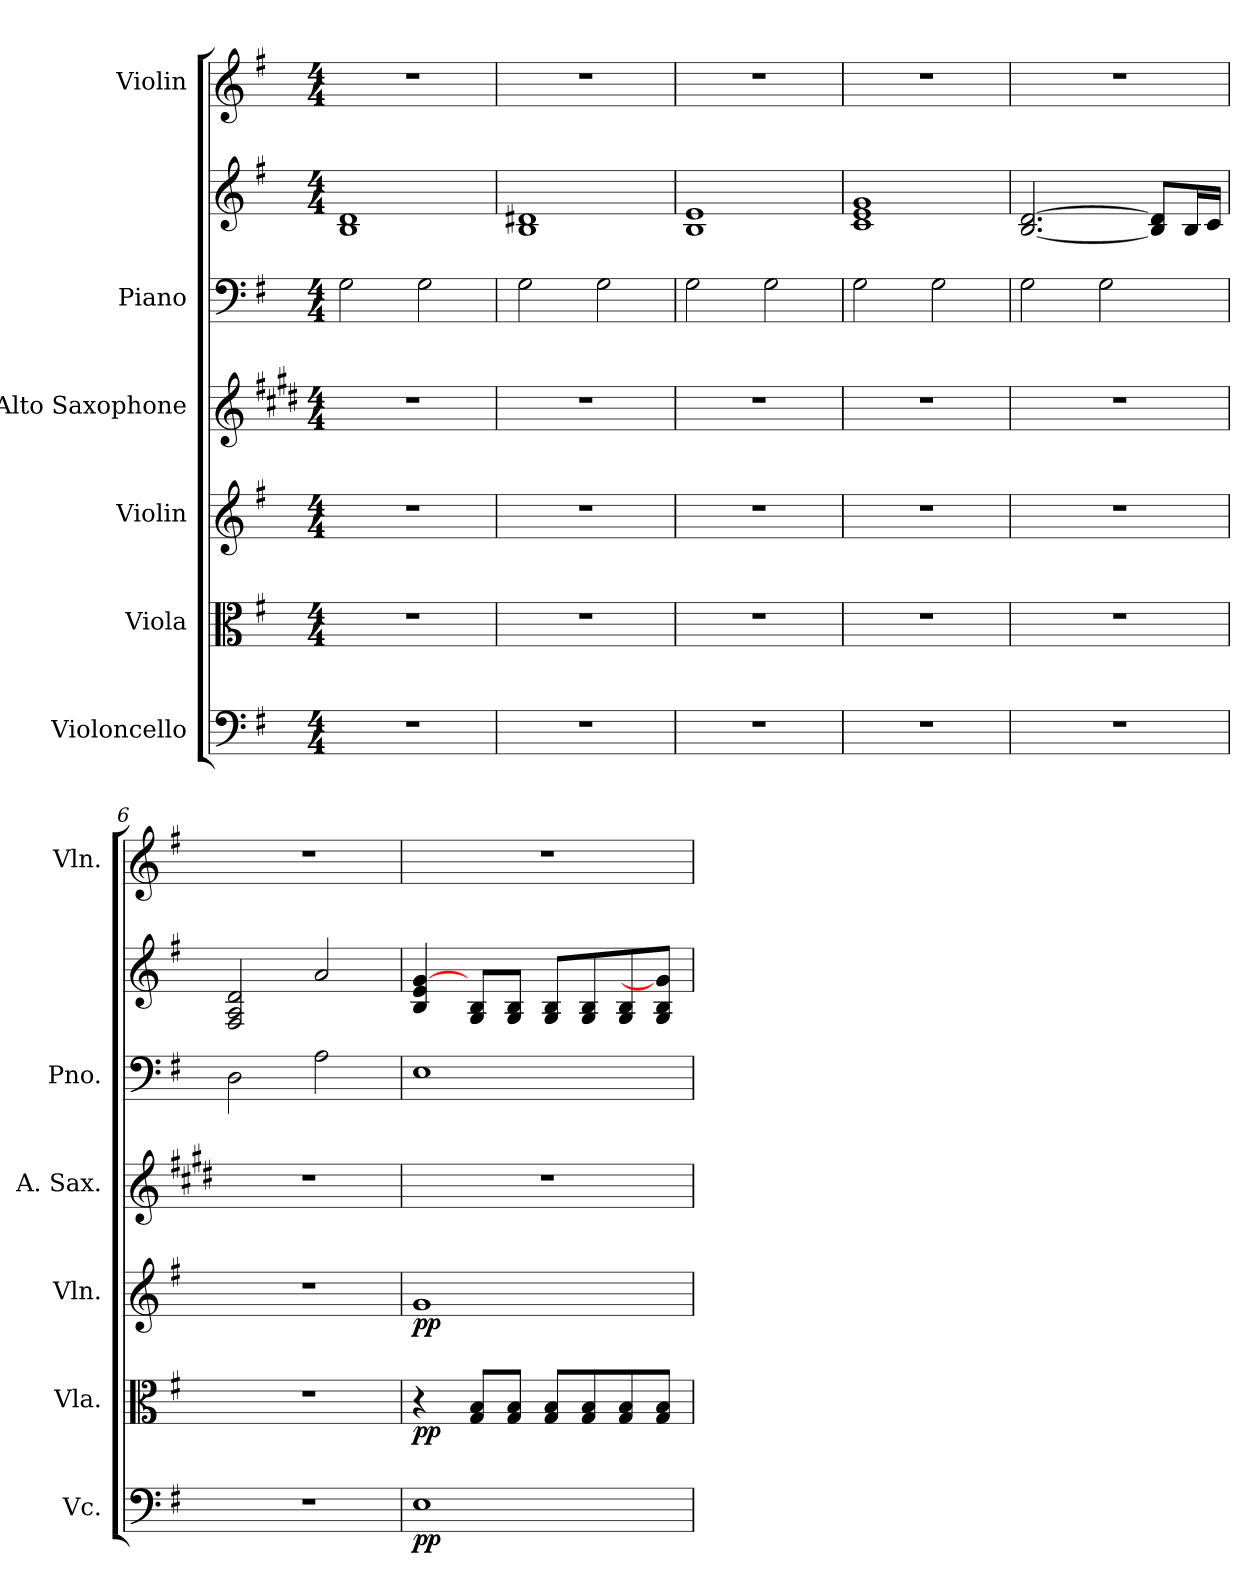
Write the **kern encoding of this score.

**kern	**dynam	**kern	**dynam	**kern	**dynam	**kern	**kern	**kern	**kern
*part6	*part6	*part5	*part5	*part4	*part4	*part3	*part2	*part2	*part1
*staff7	*staff7	*staff6	*staff6	*staff5	*staff5	*staff4	*staff3	*staff2	*staff1
*I"Violoncello	*	*I"Viola	*	*I"Violin	*	*I"Alto Saxophone	*I"Piano	*	*I"Violin
*I'Vc.	*	*I'Vla.	*	*I'Vln.	*	*I'A. Sax.	*I'Pno.	*	*I'Vln.
*clefF4	*	*clefC3	*	*clefG2	*	*clefG2	*clefF4	*clefG2	*clefG2
*	*	*	*	*	*	*ITrd5c9	*	*	*
*k[f#]	*	*k[f#]	*	*k[f#]	*	*k[f#]	*k[f#]	*k[f#]	*k[f#]
*M4/4	*	*M4/4	*	*M4/4	*	*M4/4	*M4/4	*M4/4	*M4/4
*MM70	*	*MM70	*	*MM70	*	*MM70	*MM70	*MM70	*MM70
=1	=1	=1	=1	=1	=1	=1	=1	=1	=1
1r	.	1r	.	1r	.	1r	2G\	1B 1d	1r
.	.	.	.	.	.	.	2G\	.	.
=2	=2	=2	=2	=2	=2	=2	=2	=2	=2
1r	.	1r	.	1r	.	1r	2G\	1B 1d#X	1r
.	.	.	.	.	.	.	2G\	.	.
=3	=3	=3	=3	=3	=3	=3	=3	=3	=3
1r	.	1r	.	1r	.	1r	2G\	1B 1e	1r
.	.	.	.	.	.	.	2G\	.	.
=4	=4	=4	=4	=4	=4	=4	=4	=4	=4
1r	.	1r	.	1r	.	1r	2G\	1c 1e 1g	1r
.	.	.	.	.	.	.	2G\	.	.
=5	=5	=5	=5	=5	=5	=5	=5	=5	=5
1r	.	1r	.	1r	.	1r	2G\	[2.B/ [2.d/	1r
.	.	.	.	.	.	.	2G\	.	.
.	.	.	.	.	.	.	.	8B/] 8d/]L	.
.	.	.	.	.	.	.	.	16B/L	.
.	.	.	.	.	.	.	.	16c/JJ	.
=6	=6	=6	=6	=6	=6	=6	=6	=6	=6
1r	.	1r	.	1r	.	1r	2D\	2F#/ 2A/ 2d/	1r
.	.	.	.	.	.	.	2A\	2a/	.
=7	=7	=7	=7	=7	=7	=7	=7	=7	=7
!	!LO:DY:b	!	!LO:DY:b	!	!LO:DY:b	!	!	!	!
1E	pp	4r	pp	1g	pp	1r	1E	4B/ 4e/ [4g/	1r
.	.	8G/ 8B/L	.	.	.	.	.	8G/ 8B/L	.
.	.	8G/ 8B/J	.	.	.	.	.	8G/ 8B/J	.
.	.	8G/ 8B/L	.	.	.	.	.	8G/ 8B/L	.
.	.	8G/ 8B/	.	.	.	.	.	8G/ 8B/	.
.	.	8G/ 8B/	.	.	.	.	.	8G/ 8B/	.
.	.	8G/ 8B/J	.	.	.	.	.	8G/ 8B/ 8g/]J	.
=	=	=	=	=	=	=	=	=	=
*-	*-	*-	*-	*-	*-	*-	*-	*-	*-
